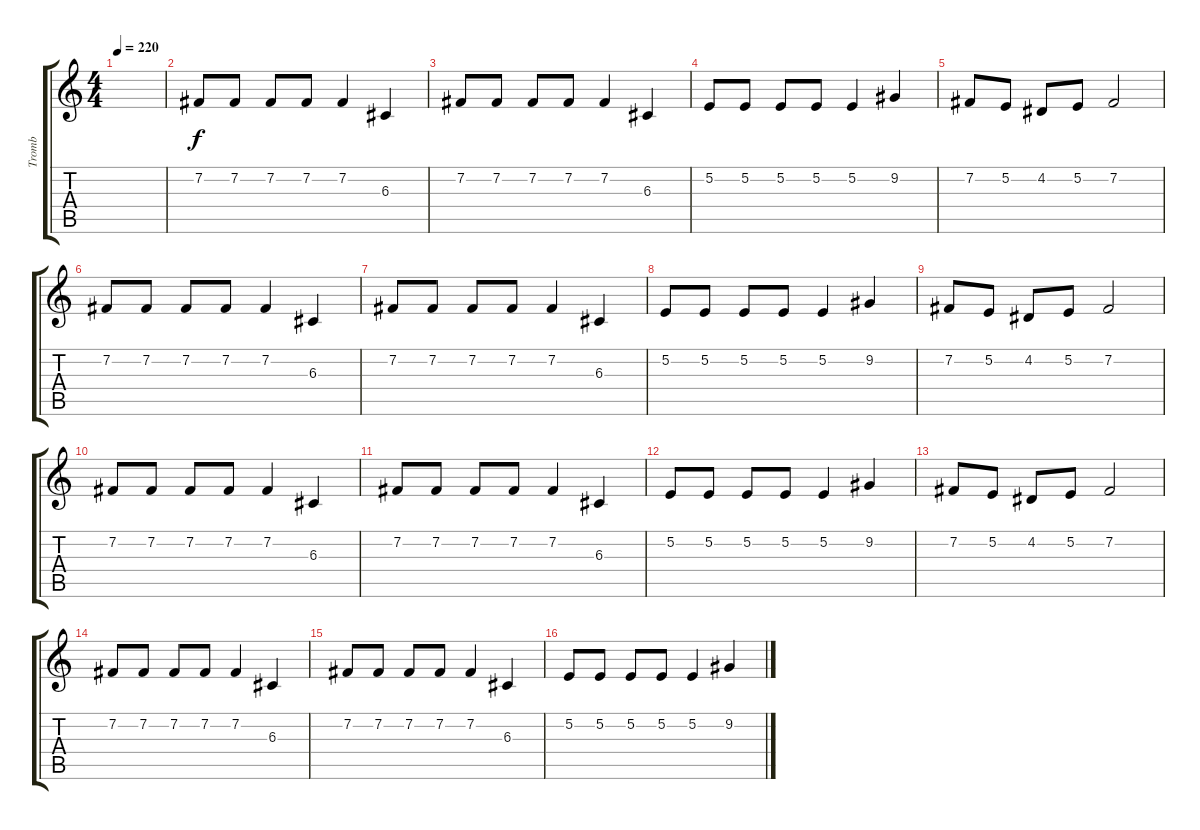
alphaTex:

\track ("Tromb" "Tromb") {instrument trombone}
\staff {score tabs}
\tuning (E4 B3 G3 D3 A2 E2) {hide}
\ts (4 4)
\tempo 220
\clef g2
\ks c
|
7.2.8 7.2.8 7.2.8 7.2.8 7.2.4 6.3.4 |
7.2.8 7.2.8 7.2.8 7.2.8 7.2.4 6.3.4 |
5.2.8 5.2.8 5.2.8 5.2.8 5.2.4 9.2.4 |
7.2.8 5.2.8 4.2.8 5.2.8 7.2.2 |
7.2.8 7.2.8 7.2.8 7.2.8 7.2.4 6.3.4 |
7.2.8 7.2.8 7.2.8 7.2.8 7.2.4 6.3.4 |
5.2.8 5.2.8 5.2.8 5.2.8 5.2.4 9.2.4 |
7.2.8 5.2.8 4.2.8 5.2.8 7.2.2 |
7.2.8 7.2.8 7.2.8 7.2.8 7.2.4 6.3.4 |
7.2.8 7.2.8 7.2.8 7.2.8 7.2.4 6.3.4 |
5.2.8 5.2.8 5.2.8 5.2.8 5.2.4 9.2.4 |
7.2.8 5.2.8 4.2.8 5.2.8 7.2.2 |
7.2.8 7.2.8 7.2.8 7.2.8 7.2.4 6.3.4 |
7.2.8 7.2.8 7.2.8 7.2.8 7.2.4 6.3.4 |
5.2.8 5.2.8 5.2.8 5.2.8 5.2.4 9.2.4
